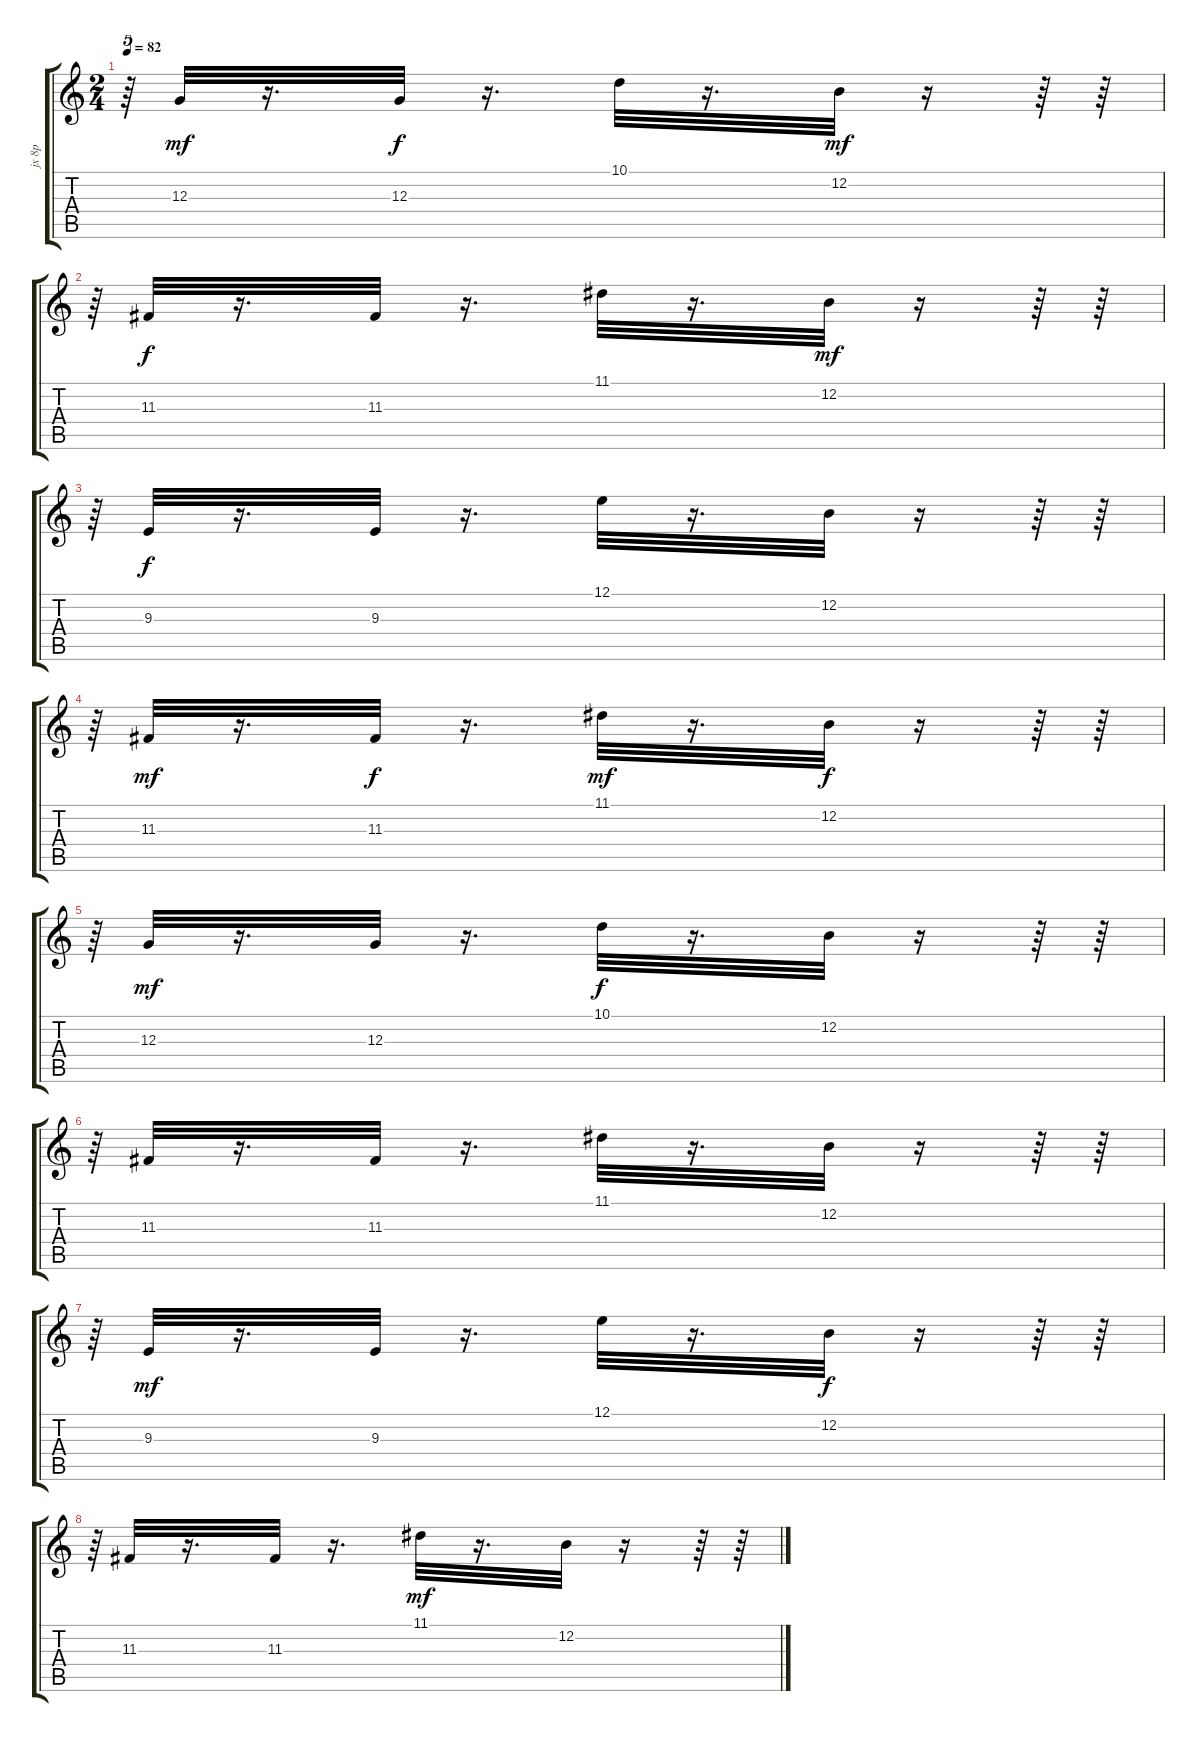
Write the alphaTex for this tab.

\track ("jx 8p" "jx 8p") {instrument fx7echoes}
\staff {score tabs}
\tuning (E4 B3 G3 D3 A2 E2) {hide}
\ts (2 4)
\tempo 82
\clef g2
\ks c
r.64{tu (5 4) dy f} 12.3.32{dy mf} r.16{d} 12.3.32{dy f} r.16{d} 10.1.32 r.16{d} 12.2.32{dy mf} r.16 r.64 r.64 |
r.64{tu (5 4)} 11.3.32{dy f} r.16{d} 11.3.32 r.16{d} 11.1.32 r.16{d} 12.2.32{dy mf} r.16 r.64 r.64 |
r.64{tu (5 4)} 9.3.32{dy f} r.16{d} 9.3.32 r.16{d} 12.1.32 r.16{d} 12.2.32 r.16 r.64 r.64 |
r.64{tu (5 4)} 11.3.32{dy mf} r.16{d} 11.3.32{dy f} r.16{d} 11.1.32{dy mf} r.16{d} 12.2.32{dy f} r.16 r.64 r.64 |
r.64{tu (5 4)} 12.3.32{dy mf} r.16{d} 12.3.32 r.16{d} 10.1.32{dy f} r.16{d} 12.2.32 r.16 r.64 r.64 |
r.64{tu (5 4)} 11.3.32 r.16{d} 11.3.32 r.16{d} 11.1.32 r.16{d} 12.2.32 r.16 r.64 r.64 |
r.64{tu (5 4)} 9.3.32{dy mf} r.16{d} 9.3.32 r.16{d} 12.1.32 r.16{d} 12.2.32{dy f} r.16 r.64 r.64 |
r.64{tu (5 4)} 11.3.32 r.16{d} 11.3.32 r.16{d} 11.1.32{dy mf} r.16{d} 12.2.32 r.16 r.64 r.64
